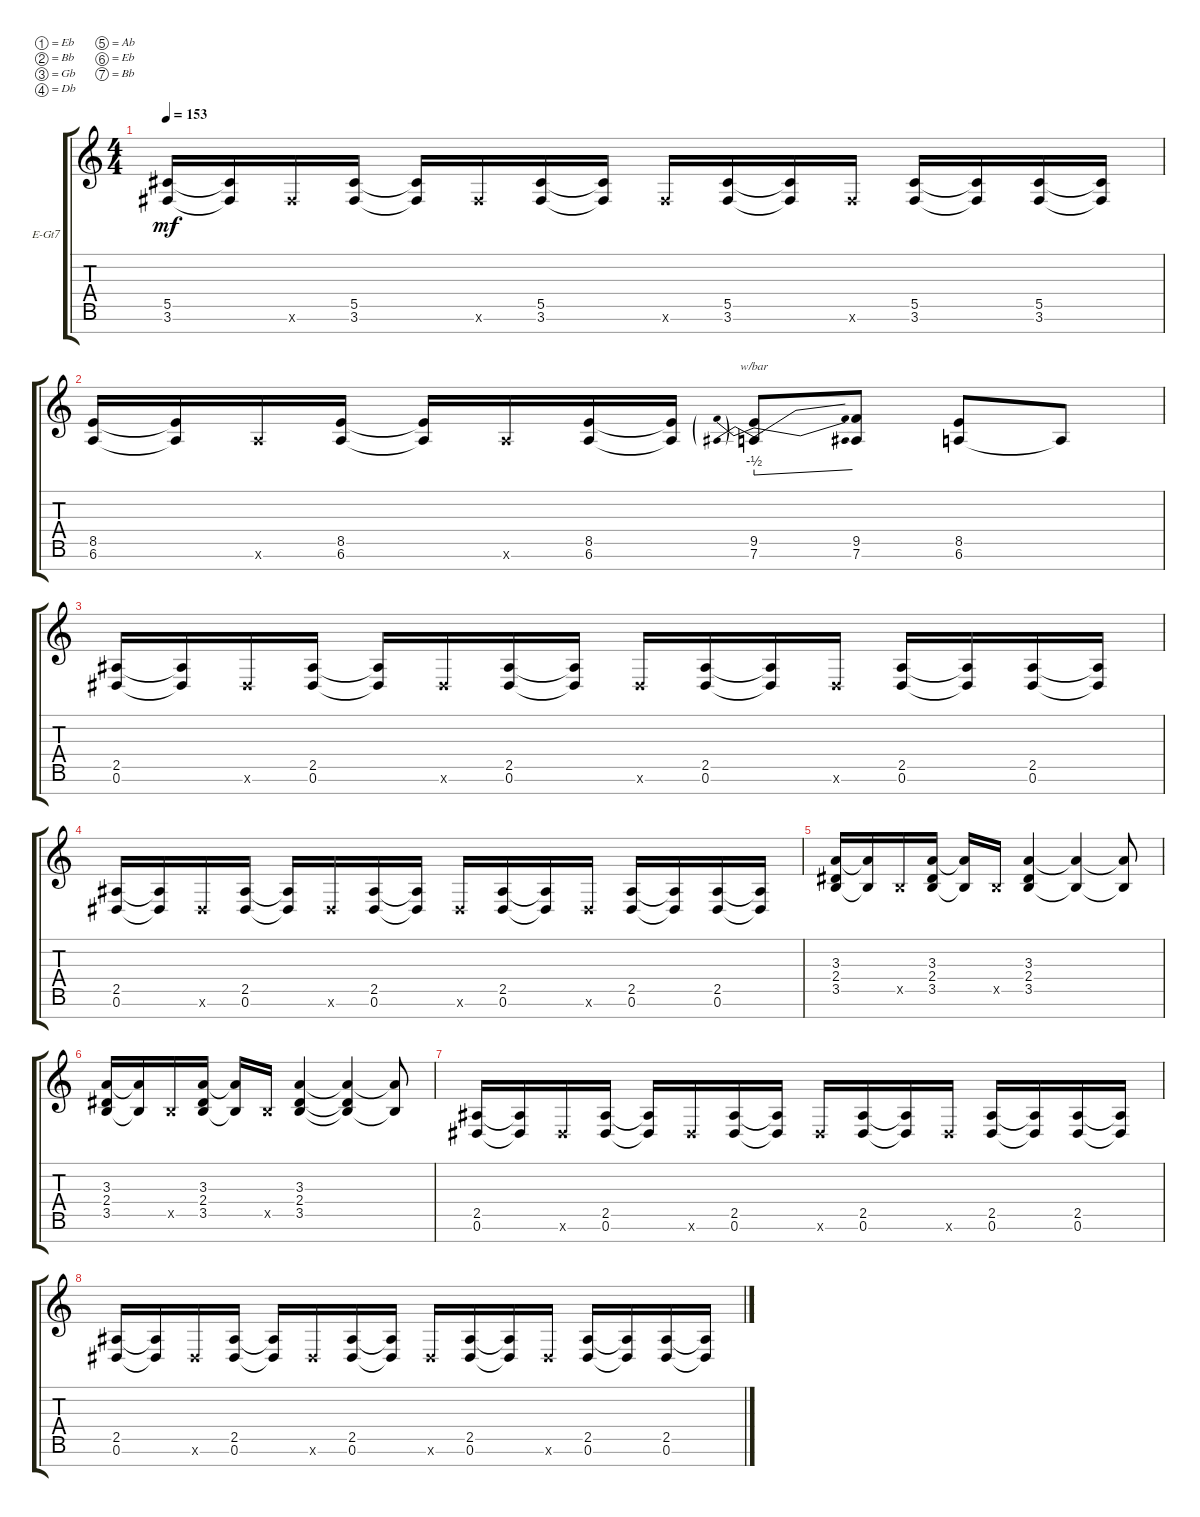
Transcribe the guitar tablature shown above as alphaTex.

\bracketExtendMode groupsimilarinstruments
\firstSystemTrackNameOrientation horizontal
\otherSystemsTrackNameOrientation horizontal
\track ("left" "E-Gt7") {instrument electricguitarclean}
\staff {score tabs}
\tuning (Eb4 Bb3 Gb3 Db3 Ab2 Eb2 Bb1)
\ts (4 4)
\tempo 153
\clef g2
\scale
0.333333
\ks c
(3.6 5.5).16{dy mf} (3.6{t} 5.5{t}).16 3.6{x}.16 (3.6 5.5).16 (3.6{t} 5.5{t}).16 3.6{x}.16 (3.6 5.5).16 (3.6{t} 5.5{t}).16 3.6{x}.16 (3.6 5.5).16 (3.6{t} 5.5{t}).16 3.6{x}.16 (3.6 5.5).16 (3.6{t} 5.5{t}).16 (3.6 5.5).16 (3.6{t} 5.5{t}).16 |
\scale
0.333333 (6.6 8.5).16 (6.6{t} 8.5{t}).16 6.6{x}.16 (6.6 8.5).16 (6.6{t} 8.5{t}).16 6.6{x}.16 (6.6 8.5).16 (6.6{t} 8.5{t}).16 (7.6 9.5).8{tbe (predivedive default 0 -2 15 0)} (7.6 9.5).8 (6.6 8.5).8 6.6{t}.8 |
\scale
0.333333 (0.6 2.5).16 (0.6{t} 2.5{t}).16 0.6{x}.16 (0.6 2.5).16 (0.6{t} 2.5{t}).16 0.6{x}.16 (0.6 2.5).16 (0.6{t} 2.5{t}).16 0.6{x}.16 (0.6 2.5).16 (0.6{t} 2.5{t}).16 0.6{x}.16 (0.6 2.5).16 (0.6{t} 2.5{t}).16 (0.6 2.5).16 (0.6{t} 2.5{t}).16 |
\scale
0.333333 (0.6 2.5).16 (0.6{t} 2.5{t}).16 0.6{x}.16 (0.6 2.5).16 (0.6{t} 2.5{t}).16 0.6{x}.16 (0.6 2.5).16 (0.6{t} 2.5{t}).16 0.6{x}.16 (0.6 2.5).16 (0.6{t} 2.5{t}).16 0.6{x}.16 (0.6 2.5).16 (0.6{t} 2.5{t}).16 (0.6 2.5).16 (0.6{t} 2.5{t}).16 |
\scale
0.333333 (3.5 2.4 3.3).16 (3.5{t} 3.3{t}).16 3.5{x}.16 (3.5 2.4 3.3).16 (3.5{t} 3.3{t}).16 3.5{x}.16 (3.5 2.4 3.3).4 (3.5{t} 3.3{t}).4 (3.5{t} 3.3{t}).8 |
\scale
0.333333 (3.5 2.4 3.3).16 (3.5{t} 3.3{t}).16 3.5{x}.16 (3.5 2.4 3.3).16 (3.5{t} 3.3{t}).16 3.5{x}.16 (3.5 2.4 3.3).4 (3.5{t} 3.3{t} 2.4{t}).4 (3.5{t} 3.3{t}).8 |
\scale
0.333333 (0.6 2.5).16 (0.6{t} 2.5{t}).16 0.6{x}.16 (0.6 2.5).16 (0.6{t} 2.5{t}).16 0.6{x}.16 (0.6 2.5).16 (0.6{t} 2.5{t}).16 0.6{x}.16 (0.6 2.5).16 (0.6{t} 2.5{t}).16 0.6{x}.16 (0.6 2.5).16 (0.6{t} 2.5{t}).16 (0.6 2.5).16 (0.6{t} 2.5{t}).16 |
\scale
0.333333 (0.6 2.5).16 (0.6{t} 2.5{t}).16 0.6{x}.16 (0.6 2.5).16 (0.6{t} 2.5{t}).16 0.6{x}.16 (0.6 2.5).16 (0.6{t} 2.5{t}).16 0.6{x}.16 (0.6 2.5).16 (0.6{t} 2.5{t}).16 0.6{x}.16 (0.6 2.5).16 (0.6{t} 2.5{t}).16 (0.6 2.5).16 (0.6{t} 2.5{t}).16
